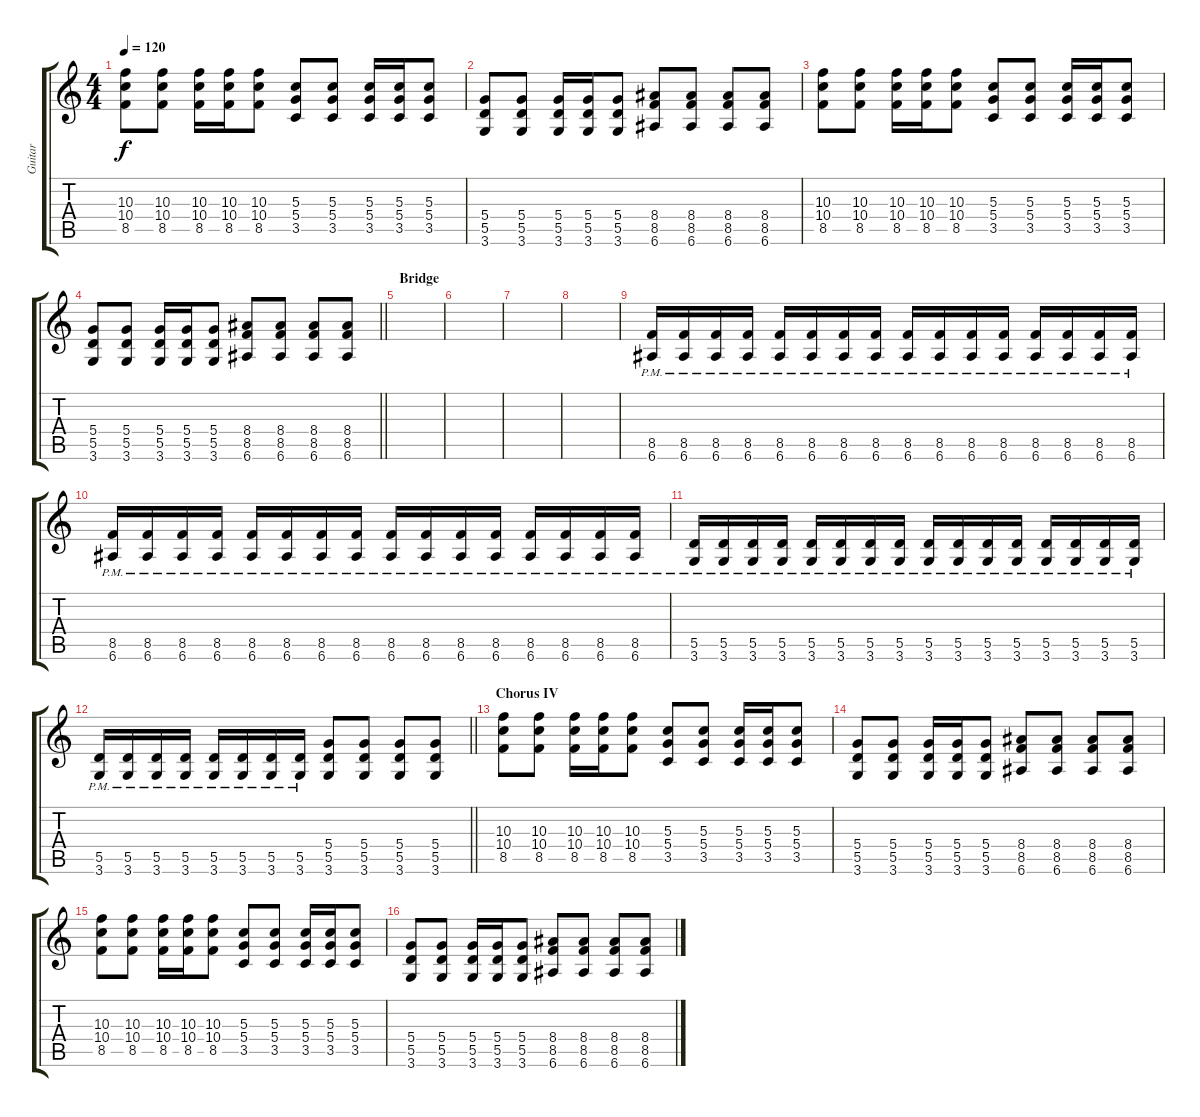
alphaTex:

\track ("Guitar" "Guitar") {instrument distortionguitar}
\staff {score tabs}
\tuning (E4 B3 G3 D3 A2 E2) {hide}
\ts (4 4)
\tempo 120
\clef g2
\ks c
(10.3 10.4 8.5).8{dy f} (10.3 10.4 8.5).8 (10.3 10.4 8.5).16 (10.3 10.4 8.5).16 (10.3 10.4 8.5).8 (5.3 5.4 3.5).8 (5.3 5.4 3.5).8 (5.3 5.4 3.5).16 (5.3 5.4 3.5).16 (5.3 5.4 3.5).8 |
(5.4 5.5 3.6).8 (5.4 5.5 3.6).8 (5.4 5.5 3.6).16 (5.4 5.5 3.6).16 (5.4 5.5 3.6).8 (8.4 8.5 6.6).8 (8.4 8.5 6.6).8 (8.4 8.5 6.6).8 (8.4 8.5 6.6).8 |
(10.3 10.4 8.5).8 (10.3 10.4 8.5).8 (10.3 10.4 8.5).16 (10.3 10.4 8.5).16 (10.3 10.4 8.5).8 (5.3 5.4 3.5).8 (5.3 5.4 3.5).8 (5.3 5.4 3.5).16 (5.3 5.4 3.5).16 (5.3 5.4 3.5).8 |
\barLineRight lightlight
(5.4 5.5 3.6).8 (5.4 5.5 3.6).8 (5.4 5.5 3.6).16 (5.4 5.5 3.6).16 (5.4 5.5 3.6).8 (8.4 8.5 6.6).8 (8.4 8.5 6.6).8 (8.4 8.5 6.6).8 (8.4 8.5 6.6).8 |
\section ("" "Bridge")
|
|
|
|
(8.5{pm} 6.6{pm}).16 (8.5{pm} 6.6{pm}).16 (8.5{pm} 6.6{pm}).16 (8.5{pm} 6.6{pm}).16 (8.5{pm} 6.6{pm}).16 (8.5{pm} 6.6{pm}).16 (8.5{pm} 6.6{pm}).16 (8.5{pm} 6.6{pm}).16 (8.5{pm} 6.6{pm}).16 (8.5{pm} 6.6{pm}).16 (8.5{pm} 6.6{pm}).16 (8.5{pm} 6.6{pm}).16 (8.5{pm} 6.6{pm}).16 (8.5{pm} 6.6{pm}).16 (8.5{pm} 6.6{pm}).16 (8.5{pm} 6.6{pm}).16 |
(8.5{pm} 6.6{pm}).16 (8.5{pm} 6.6{pm}).16 (8.5{pm} 6.6{pm}).16 (8.5{pm} 6.6{pm}).16 (8.5{pm} 6.6{pm}).16 (8.5{pm} 6.6{pm}).16 (8.5{pm} 6.6{pm}).16 (8.5{pm} 6.6{pm}).16 (8.5{pm} 6.6{pm}).16 (8.5{pm} 6.6{pm}).16 (8.5{pm} 6.6{pm}).16 (8.5{pm} 6.6{pm}).16 (8.5{pm} 6.6{pm}).16 (8.5{pm} 6.6{pm}).16 (8.5{pm} 6.6{pm}).16 (8.5{pm} 6.6{pm}).16 |
(5.5{pm} 3.6{pm}).16 (5.5{pm} 3.6{pm}).16 (5.5{pm} 3.6{pm}).16 (5.5{pm} 3.6{pm}).16 (5.5{pm} 3.6{pm}).16 (5.5{pm} 3.6{pm}).16 (5.5{pm} 3.6{pm}).16 (5.5{pm} 3.6{pm}).16 (5.5{pm} 3.6{pm}).16 (5.5{pm} 3.6{pm}).16 (5.5{pm} 3.6{pm}).16 (5.5{pm} 3.6{pm}).16 (5.5{pm} 3.6{pm}).16 (5.5{pm} 3.6{pm}).16 (5.5{pm} 3.6{pm}).16 (5.5{pm} 3.6{pm}).16 |
\barLineRight lightlight
(5.5{pm} 3.6{pm}).16 (5.5{pm} 3.6{pm}).16 (5.5{pm} 3.6{pm}).16 (5.5{pm} 3.6{pm}).16 (5.5{pm} 3.6{pm}).16 (5.5{pm} 3.6{pm}).16 (5.5{pm} 3.6{pm}).16 (5.5{pm} 3.6{pm}).16 (5.4 5.5 3.6).8 (5.4 5.5 3.6).8 (5.4 5.5 3.6).8 (5.4 5.5 3.6).8 |
\section ("" "Chorus IV")
(10.3 10.4 8.5).8 (10.3 10.4 8.5).8 (10.3 10.4 8.5).16 (10.3 10.4 8.5).16 (10.3 10.4 8.5).8 (5.3 5.4 3.5).8 (5.3 5.4 3.5).8 (5.3 5.4 3.5).16 (5.3 5.4 3.5).16 (5.3 5.4 3.5).8 |
(5.4 5.5 3.6).8 (5.4 5.5 3.6).8 (5.4 5.5 3.6).16 (5.4 5.5 3.6).16 (5.4 5.5 3.6).8 (8.4 8.5 6.6).8 (8.4 8.5 6.6).8 (8.4 8.5 6.6).8 (8.4 8.5 6.6).8 |
(10.3 10.4 8.5).8 (10.3 10.4 8.5).8 (10.3 10.4 8.5).16 (10.3 10.4 8.5).16 (10.3 10.4 8.5).8 (5.3 5.4 3.5).8 (5.3 5.4 3.5).8 (5.3 5.4 3.5).16 (5.3 5.4 3.5).16 (5.3 5.4 3.5).8 |
(5.4 5.5 3.6).8 (5.4 5.5 3.6).8 (5.4 5.5 3.6).16 (5.4 5.5 3.6).16 (5.4 5.5 3.6).8 (8.4 8.5 6.6).8 (8.4 8.5 6.6).8 (8.4 8.5 6.6).8 (8.4 8.5 6.6).8
